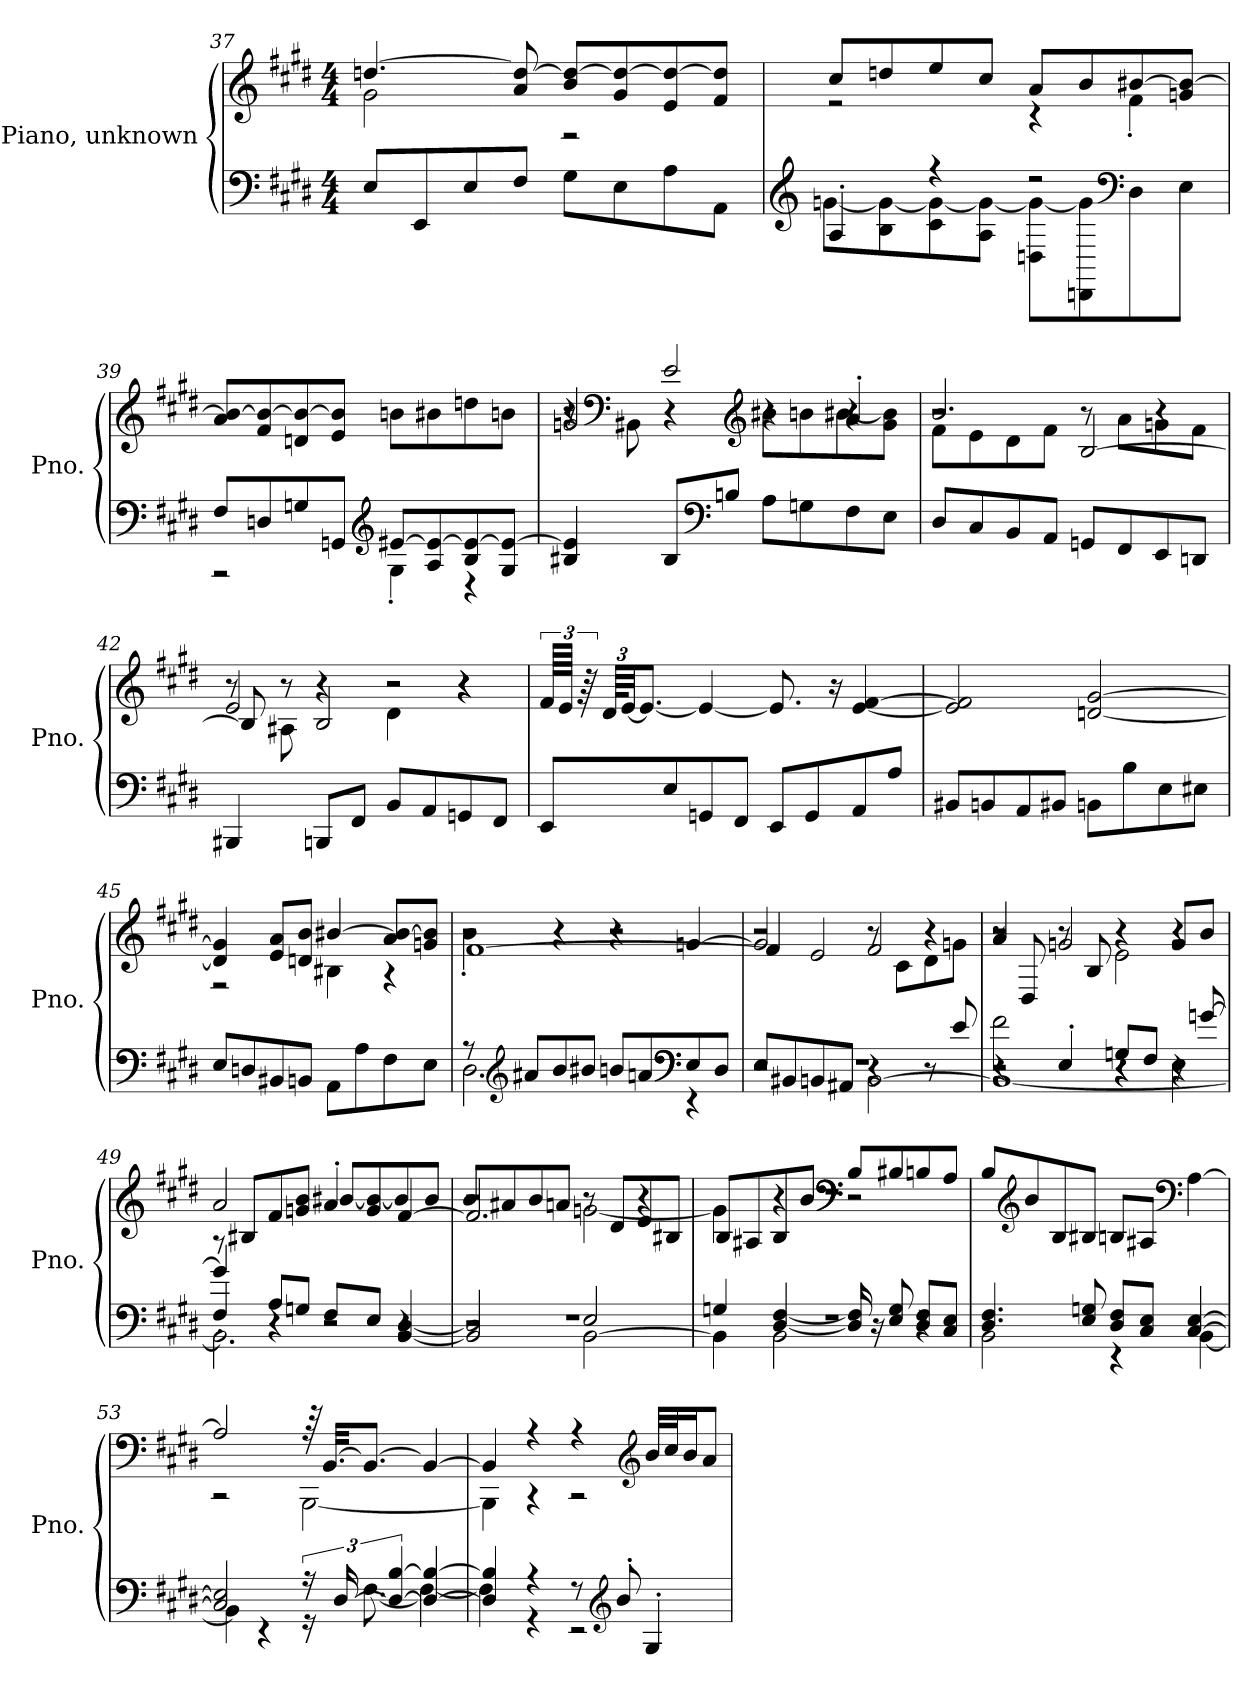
**kern	**kern
*part1	*part1
*staff2	*staff1
*I"Piano, unknown	*
*I'Pno.	*
!!LO:LB:g=z
*clefF4	*clefG2
*k[f#c#g#d#]	*k[f#c#g#d#]
*M4/4	*M4/4
=37	=37
*	*^
8E/L	[4.ddn/	2g#\
8EE/	.	.
8E/	.	.
8F#/J	8a/ 8dd/_	.
8G#\L	8b/ 8dd/_L	2r
8E\	8g#/ 8dd/_	.
8A\	8e/ 8dd/_	.
8AA\J	8f#/ 8dd/]J	.
=38	=38	=38
*clefG2	*	*
*^	*	*
4A'/	[8gn\L	8cc#/L	2r
.	8B\ 8g\_	8ddn/	.
4r	8c#\ 8g\_	8ee/	.
.	8A\ 8g\_J	8cc#/J	.
2r	8Dn\ 8g\_L	8a/L	4r
.	8DDn\ 8g\]	8b/	.
*clefF4	*	*	*
.	8D\	[8b#X/	4f#'\
.	8E\J	8gn/ 8b#/_J	.
*	*	*v	*v
!!LO:LB:g=z
=39	=39	=39
8F#/L	2r	8a/ 8b#/_L
8Dn/	.	8f#/ 8b#/_
8Gn/	.	8dn/ 8b#/_
8GGn/J	.	8e/ 8b#/]J
*clefG2	*	*
[8e#X/L	4G'\	8bn\L
8A/ 8e#/_	.	8b#X\
8B/ 8e#/_	4r	8ddn\
8G/ 8e#/_J	.	8bn\J
*v	*v	*
=40	=40
*	*^
*	*	*^
4B#X/ 4e#/]	2gn/	8r	4r
*	*clefF4	*	*
.	.	8BB#X\	.
8B#/L	.	4r	2e/
*clefF4	*	*	*
8Bn/J	.	.	.
*	*clefG2	*	*
8A\L	4r	8b#X\L	.
8Gn\	.	8bn\	.
8F#\	4a'/	[8b#X\	4r
8E\J	.	8g\ 8b#\]J	.
!!LO:LB:g=z	!!	!!
=41	=41	=41	=41
8D#/L	2.b/	8f#\L	2r
8C#/	.	8e\	.
8BB/	.	8d#\	.
8AA/J	.	8f#\J	.
8GGn/L	.	8r	[2B/
8FF#/	.	8a\L	.
8EE/	4r	8gn\	.
8DDn/J	.	8f#\J	.
=42	=42	=42	=42
4BBB#X/	2e/	8r	8B/]
.	.	8A#X\	8r
8BBBn/L	.	4r	2B/
8FF#/J	.	.	.
8BB/L	2r	4d#\	.
8AA/	.	.	.
8GGn/	.	4r	4r
8FF#/J	.	.	.
*	*v	*v	*v
=43	=43
8EE/L	96f#/LLLL
.	96e/JJJJ
.	96r
*	*Xbrackettup
.	96d#/KLLL
.	[48e/JJ
.	8.e/J_
8E/	.
8GGn/	4e/_
8FF#/J	.
8EE/L	8.e/]
8GG/	.
.	16r
8AA/	[4e/ [4f#/
8A/J	.
!!LO:LB:g=z
=44	=44
8BB#X/L	2e/] 2f#/]
8BBn/	.
8AA/	.
8BB#X/J	.
8BBn\L	[2dn/ [2g#/
8B\	.
8E\	.
8E#X\J	.
=45	=45
*	*^
8E/L	4d/] 4g#/]	2r
8Dn/	.	.
8BB#X/	8e/ 8a/L	.
8BBn/J	8dn/ 8b/J	.
8AA\L	[4b#X/	4B#X\
8A\	.	.
8F#\	8a/ 8b#/_L	4r
8E\J	8gn/ 8b#/]J	.
=46	=46	=46
*^	*	*^
8r	2.D#\	2r	4b'\	[1f#
*clefG2	*	*	*	*
8a#X/L	.	.	.	.
8b/	.	.	4r	.
8b#X/J	.	.	.	.
8bn/L	.	4r	2r	.
8an/	.	.	.	.
*clefF4	*	*	*	*
8E/	4r	[4gn/	.	.
8D#/J	.	.	.	.
!!LO:PB:g=z	!!	!!
=47	=47	=47	=47	=47
*	*^	*	*	*
1r	8E/L	2r	2g/]	2r	4f#/]
.	8BB#X/	.	.	.	.
.	8BBn/	.	.	.	2e/
.	8AA#X/J	.	.	.	.
.	4r	[2BB\	2f#/	8r	.
.	.	.	.	8c#\L	.
.	8r	.	.	8d#\	4r
.	8e/	.	.	8gn\J	.
=48	=48	=48	=48	=48	=48
*	*	*^	*	*	*
2r	2f#\	4r	1BB_	4a/	2r	8r
.	.	.	.	.	.	8D#/
.	.	4E'/	.	2gn/	.	8r
.	.	.	.	.	.	8B/
4r	4r	8Gn/L	.	.	2e\	4r
.	.	8F#/J	.	.	.	.
8r	4E\	4r	.	4r	.	8g/L
[8gn/	.	.	.	.	.	8b/J
*	*	*v	*v	*	*	*
*	*	*	*	*v	*v
=49	=49	=49	=49	=49
4g/]	4F#'/	2.BB\]	2a/	8r
.	.	.	.	8B#X/L
4r	8A/L	.	.	8f#/
.	8Gn/J	.	.	8gn/ 8b/J
2r	8F#/L	.	4a'/	[8b#X/L
.	8E/J	.	.	8g/ 8b#/_
.	[4BB/ [4D#/	4r	[4f#/	8b#/]
.	.	.	.	8b#/J
!!LO:LB:g=z
=50	=50	=50	=50	=50
*	*	*	*	*^
1r	2BB/] 2D#/]	2r	2.f#/]	2r	8b/L
.	.	.	.	.	8a#X/
.	.	.	.	.	8b/
.	.	.	.	.	8an/J
.	2E/	[2BB\	.	[2gn\	8r
.	.	.	.	.	8d#/L
.	.	.	4r	.	8e/
.	.	.	.	.	8B#X/J
=51	=51	=51	=51	=51	=51
1r	4Gn/	4BB\]	1r	4g\]	8B/L
.	.	.	.	.	8A#X/
.	[4D#/ [4F#/	2BB\	.	4r	8B/
.	.	.	.	.	8b/J
*	*	*	*clefF4	*	*
.	16D#/] 16F#/]	.	.	2r	8B/L
.	16r	.	.	.	.
.	8E/ 8G/	.	.	.	8B#X/
.	8D#/ 8F#/L	4r	.	.	8Bn/
.	8C#/ 8E/J	.	.	.	8A#/J
*	*v	*v	*	*	*
*	*	*v	*v	*v
=52	=52	=52
4.D#/ 4.F#/	2BB\	8B/L
*	*	*clefG2
.	.	8b/
.	.	8B/
8E/ 8Gn/	.	8B#X/J
8D#/ 8F#/L	4r	8Bn/L
8C#/ 8E/J	.	8A#X/J
*	*	*clefF4
[4C#/ [4E/	[4BB\	[4A#\
!!LO:LB:g=z
=53	=53	=53
*	*	*^
2C#/] 2E/]	4BB\]	2A#/]	2r
.	4r	.	.
24r	16r	64r	[2BBB\
.	.	[32.BB/KKL	.
[24D#/	.	.	.
.	[8.F#\	8.BB/J_	.
6D#/_ [6B/	.	.	.
4D#/_ 4B/_	4F#\_	4BB/_	.
=54	=54	=54	=54
4D#/] 4B/]	4F#\]	4BB/]	4BBB\]
4r	4r	4r	4r
8r	2r	4r	2r
*clefG2	*	*	*
8b'/	.	.	.
*	*	*clefG2	*
4G#'/	.	32b/LLL	.
.	.	32cc#/J	.
.	.	16b/J	.
.	.	8a/J	.
*v	*v	*	*
*	*v	*v
=	=
*-	*-
